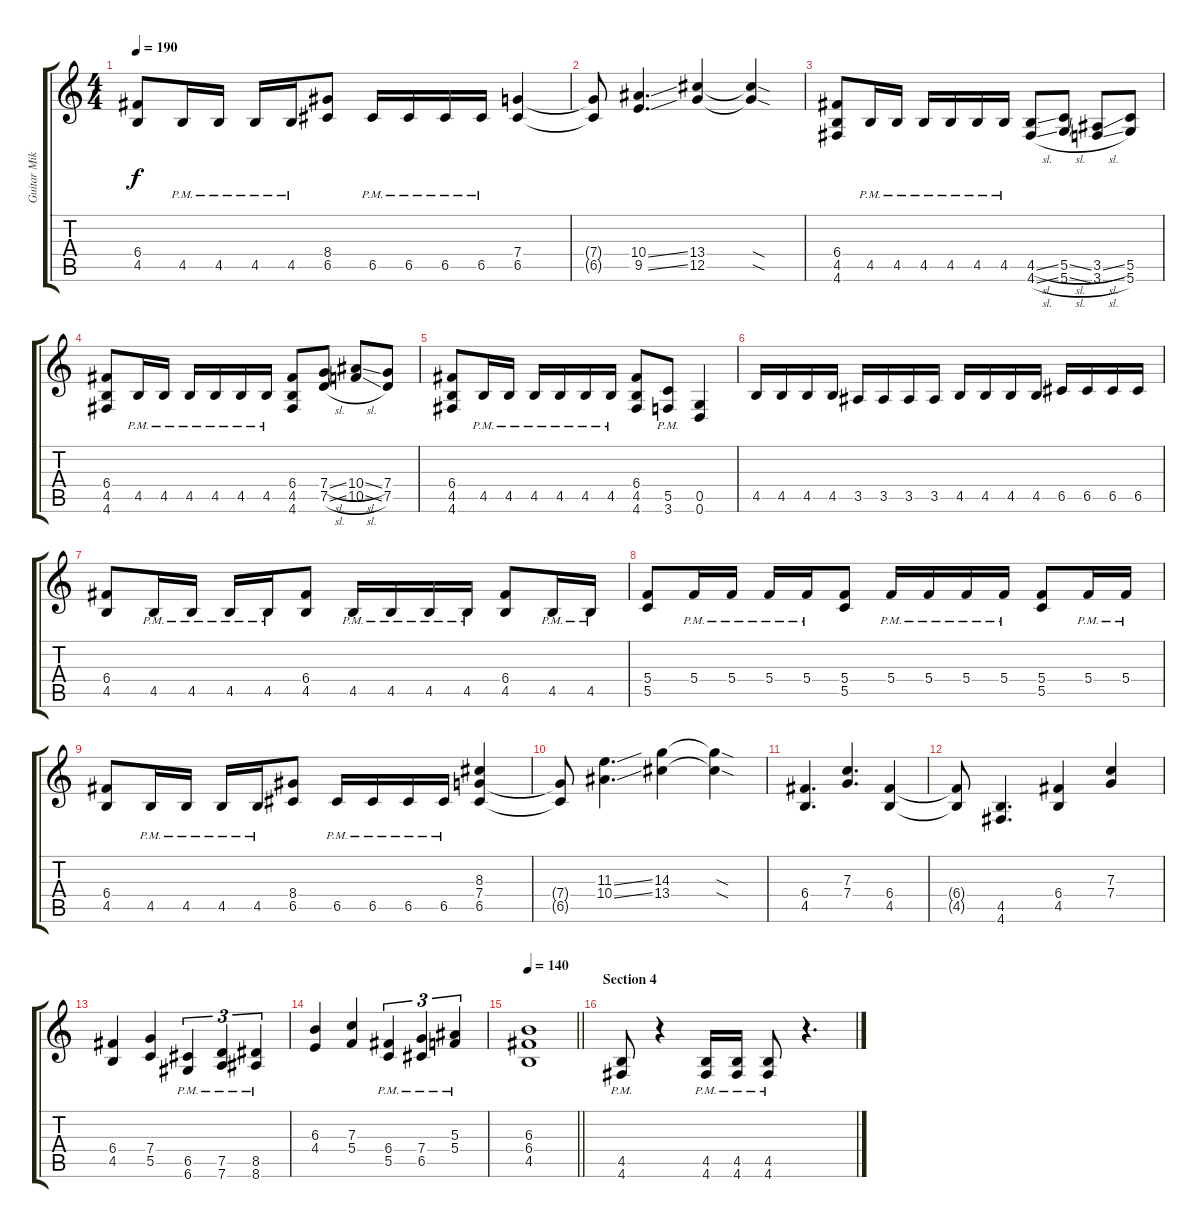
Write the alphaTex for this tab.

\track ("Guitar Mika" "Guitar Mik") {instrument overdrivenguitar}
\staff {score tabs}
\tuning (D4 A3 F3 C3 G2 D2) {hide}
\ts (4 4)
\tempo 190
\clef g2
\ks c
(6.4 4.5).8{dy f} 4.5{pm}.16 4.5{pm}.16 4.5{pm}.16 4.5{pm}.16 (8.4 6.5).8 6.5{pm}.16 6.5{pm}.16 6.5{pm}.16 6.5{pm}.16 (7.4 6.5).4 |
(7.4{t} 6.5{t}).8 (10.4{ss} 9.5{ss}).4{d} (13.4 12.5).4 (13.4{sod t} 12.5{sod t}).4 |
(6.4 4.5 4.6).8 4.5{pm}.16 4.5{pm}.16 4.5{pm}.16 4.5{pm}.16 4.5{pm}.16 4.5{pm}.16 (4.5{sl} 4.6{sl}).8 (5.5{sl} 5.6{sl}).8 (3.5{sl} 3.6{sl}).8 (5.5 5.6).8 |
(6.4 4.5 4.6).8 4.5{pm}.16 4.5{pm}.16 4.5{pm}.16 4.5{pm}.16 4.5{pm}.16 4.5{pm}.16 (6.4 4.5 4.6).8 (7.4{sl} 7.5{sl}).8 (10.4{sl} 10.5{sl}).8 (7.4 7.5).8 |
(6.4 4.5 4.6).8 4.5{pm}.16 4.5{pm}.16 4.5{pm}.16 4.5{pm}.16 4.5{pm}.16 4.5{pm}.16 (6.4 4.5 4.6).8 (5.5{pm} 3.6{pm}).8 (0.5 0.6).4 |
4.5.16 4.5.16 4.5.16 4.5.16 3.5.16 3.5.16 3.5.16 3.5.16 4.5.16 4.5.16 4.5.16 4.5.16 6.5.16 6.5.16 6.5.16 6.5.16 |
(6.4 4.5).8 4.5{pm}.16 4.5{pm}.16 4.5{pm}.16 4.5{pm}.16 (6.4 4.5).8 4.5{pm}.16 4.5{pm}.16 4.5{pm}.16 4.5{pm}.16 (6.4 4.5).8 4.5{pm}.16 4.5{pm}.16 |
(5.4 5.5).8 5.4{pm}.16 5.4{pm}.16 5.4{pm}.16 5.4{pm}.16 (5.4 5.5).8 5.4{pm}.16 5.4{pm}.16 5.4{pm}.16 5.4{pm}.16 (5.4 5.5).8 5.4{pm}.16 5.4{pm}.16 |
(6.4 4.5).8 4.5{pm}.16 4.5{pm}.16 4.5{pm}.16 4.5{pm}.16 (8.4 6.5).8 6.5{pm}.16 6.5{pm}.16 6.5{pm}.16 6.5{pm}.16 (8.3 7.4 6.5).4 |
(7.4{t} 6.5{t}).8 (11.3{ss} 10.4{ss}).4{d} (14.3 13.4).4 (14.3{sod t} 13.4{sod t}).4 |
(6.4 4.5).4{d} (7.3 7.4).4{d} (6.4 4.5).4 |
(6.4{t} 4.5{t}).8 (4.5 4.6).4{d} (6.4 4.5).4 (7.3 7.4).4 |
(6.4 4.5).4 (7.4 5.5).4 (6.5{pm} 6.6{pm}).4{tu (3 2)} (7.5{pm} 7.6{pm}).4{tu (3 2)} (8.5{pm} 8.6{pm}).4{tu (3 2)} |
(6.3 4.4).4 (7.3 5.4).4 (6.4{pm} 5.5{pm}).4{tu (3 2)} (7.4{pm} 6.5{pm}).4{tu (3 2)} (5.3{pm} 5.4{pm}).4{tu (3 2)} |
\tempo 140
\barLineRight lightlight
(6.3 6.4 4.5).1 |
\section ("" "Section 4")
(4.5{pm} 4.6{pm}).8 r.4 (4.5{pm} 4.6{pm}).16 (4.5{pm} 4.6{pm}).16 (4.5{pm} 4.6{pm}).8 r.4{d}
